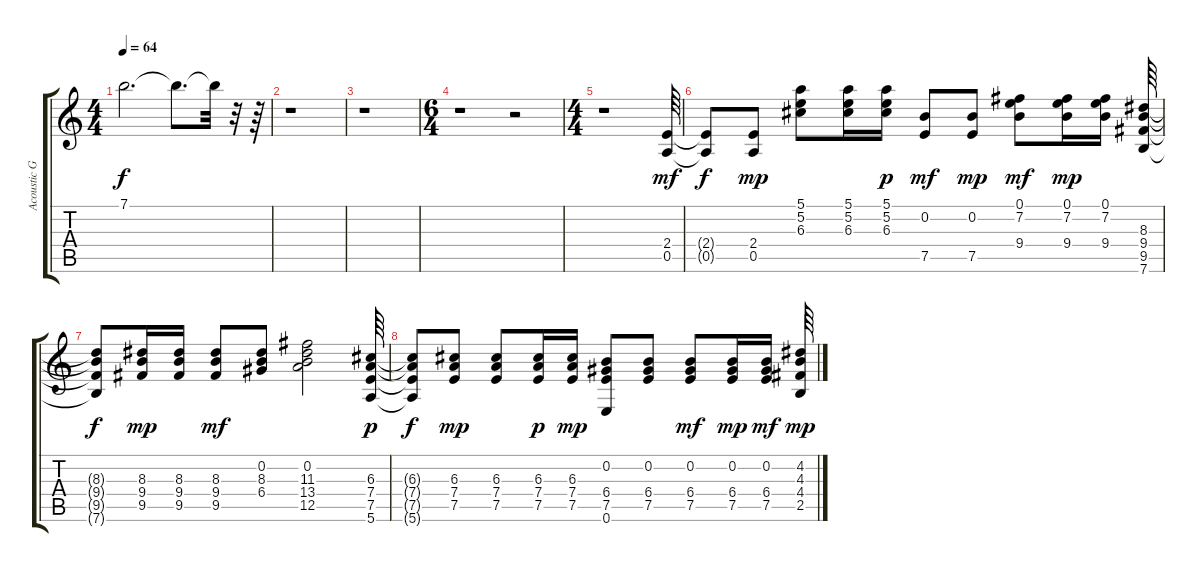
\track ("Acoustic Guitar" "Acoustic G") {instrument acousticguitarsteel}
\staff {score tabs}
\tuning (E4 B3 G3 D3 A2 E2) {hide}
\ts (4 4)
\tempo 64
\clef g2
\ks c
7.1{t}.2{d dy f} 7.1{t}.8{d} 7.1{t}.32 r.32 r.64 |
r.1 |
r.1 |
\ts (6 4)
r.1 r.2 |
\ts (4 4)
r.1 (2.4 0.5).64{dy mf} |
(2.4{t} 0.5{t}).8{dy f} (2.4 0.5).8{dy mp} (5.1 5.2 6.3).8 (5.1 5.2 6.3).16 (5.1 5.2 6.3).16{dy p} (0.2 7.5).8{dy mf} (0.2 7.5).8{dy mp} (0.1 7.2 9.4).8{dy mf} (0.1 7.2 9.4).16{dy mp} (0.1 7.2 9.4).16 (8.3 9.4 9.5 7.6).64 |
(8.3{t} 9.4{t} 9.5{t} 7.6{t}).8{dy f} (8.3 9.4 9.5).16{dy mp} (8.3 9.4 9.5).16 (8.3 9.4 9.5).8{dy mf} (0.2 8.3 6.4).8 (0.2 11.3 13.4 12.5).2 (6.3 7.4 7.5 5.6).64{dy p} |
(6.3{t} 7.4{t} 7.5{t} 5.6{t}).8{dy f} (6.3 7.4 7.5).8{dy mp} (6.3 7.4 7.5).8 (6.3 7.4 7.5).16{dy p} (6.3 7.4 7.5).16{dy mp} (0.2 6.4 7.5 0.6).8 (0.2 6.4 7.5).8 (0.2 6.4 7.5).8{dy mf} (0.2 6.4 7.5).16{dy mp} (0.2 6.4 7.5).16{dy mf} (4.2 4.3 4.4 2.5).64{dy mp}
